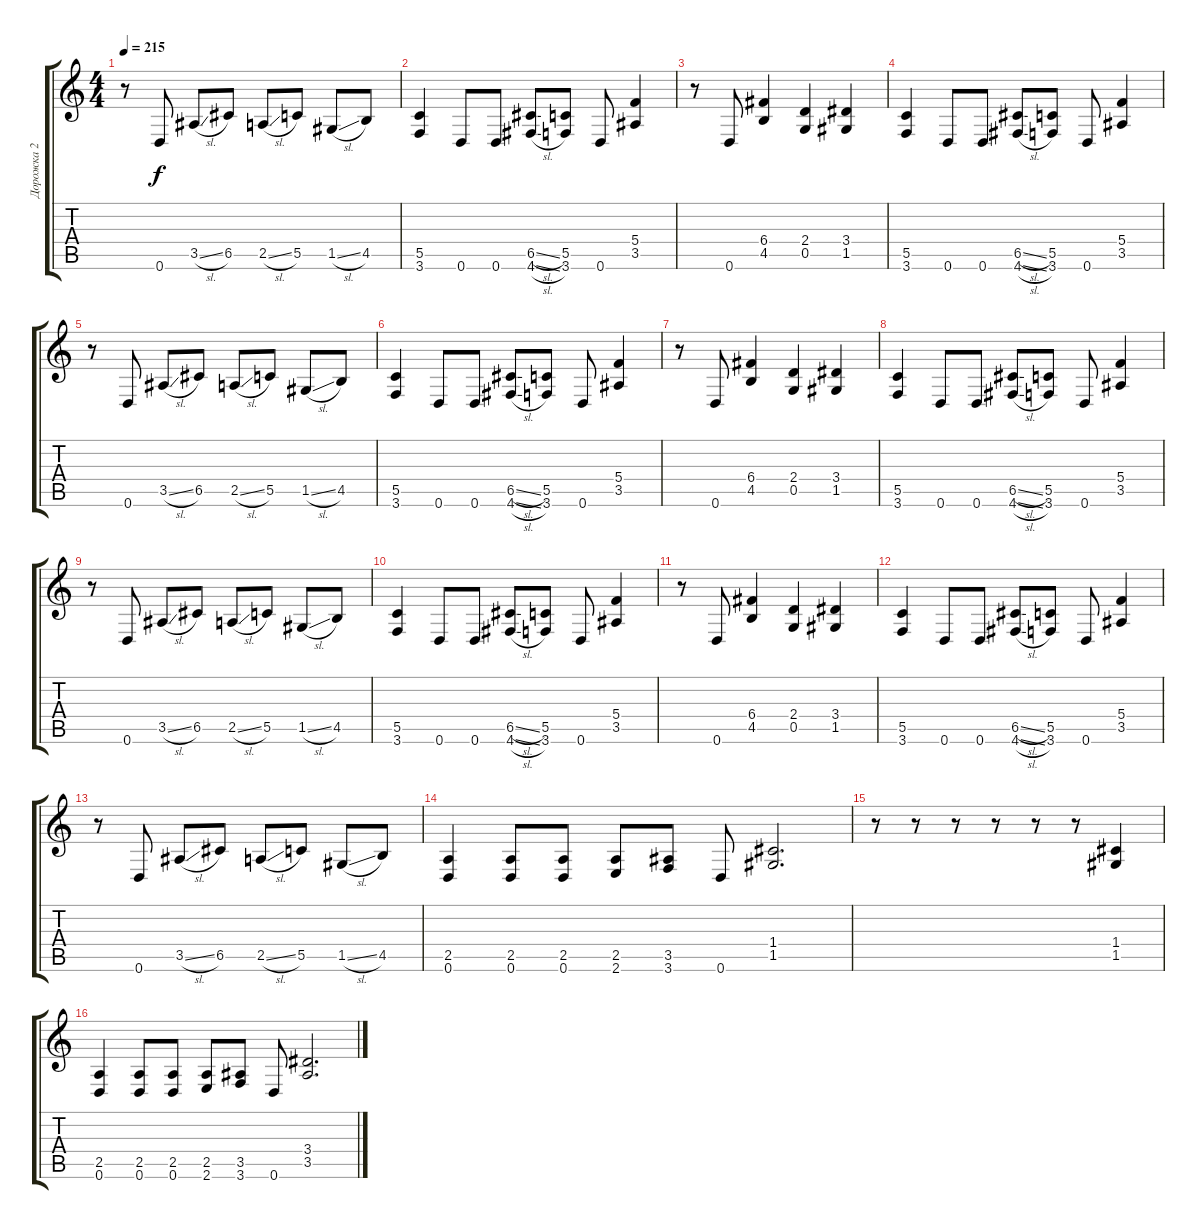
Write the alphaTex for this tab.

\track ("Дорожка 2" "Дорожка 2") {instrument overdrivenguitar}
\staff {score tabs}
\tuning (D4 A3 F3 C3 G2 D2) {hide}
\ts (4 4)
\tempo 215
\clef g2
\ks c
r.8{dy f} 0.6.8 3.5{sl}.8 6.5.8 2.5{sl}.8 5.5.8 1.5{sl}.8 4.5.8 |
(5.5 3.6).4 0.6.8 0.6.8 (6.5{sl} 4.6{sl}).8 (5.5 3.6).8 0.6.8 (5.4 3.5).4 |
r.8 0.6.8 (6.4 4.5).4 (2.4 0.5).4 (3.4 1.5).4 |
(5.5 3.6).4 0.6.8 0.6.8 (6.5{sl} 4.6{sl}).8 (5.5 3.6).8 0.6.8 (5.4 3.5).4 |
r.8 0.6.8 3.5{sl}.8 6.5.8 2.5{sl}.8 5.5.8 1.5{sl}.8 4.5.8 |
(5.5 3.6).4 0.6.8 0.6.8 (6.5{sl} 4.6{sl}).8 (5.5 3.6).8 0.6.8 (5.4 3.5).4 |
r.8 0.6.8 (6.4 4.5).4 (2.4 0.5).4 (3.4 1.5).4 |
(5.5 3.6).4 0.6.8 0.6.8 (6.5{sl} 4.6{sl}).8 (5.5 3.6).8 0.6.8 (5.4 3.5).4 |
r.8 0.6.8 3.5{sl}.8 6.5.8 2.5{sl}.8 5.5.8 1.5{sl}.8 4.5.8 |
(5.5 3.6).4 0.6.8 0.6.8 (6.5{sl} 4.6{sl}).8 (5.5 3.6).8 0.6.8 (5.4 3.5).4 |
r.8 0.6.8 (6.4 4.5).4 (2.4 0.5).4 (3.4 1.5).4 |
(5.5 3.6).4 0.6.8 0.6.8 (6.5{sl} 4.6{sl}).8 (5.5 3.6).8 0.6.8 (5.4 3.5).4 |
r.8 0.6.8 3.5{sl}.8 6.5.8 2.5{sl}.8 5.5.8 1.5{sl}.8 4.5.8 |
(2.5 0.6).4 (2.5 0.6).8 (2.5 0.6).8 (2.5 2.6).8 (3.5 3.6).8 0.6.8 (1.4 1.5).2{d} |
r.8 r.8 r.8 r.8 r.8 r.8 (1.4 1.5).4 |
(2.5 0.6).4 (2.5 0.6).8 (2.5 0.6).8 (2.5 2.6).8 (3.5 3.6).8 0.6.8 (3.4 3.5).2{d}
